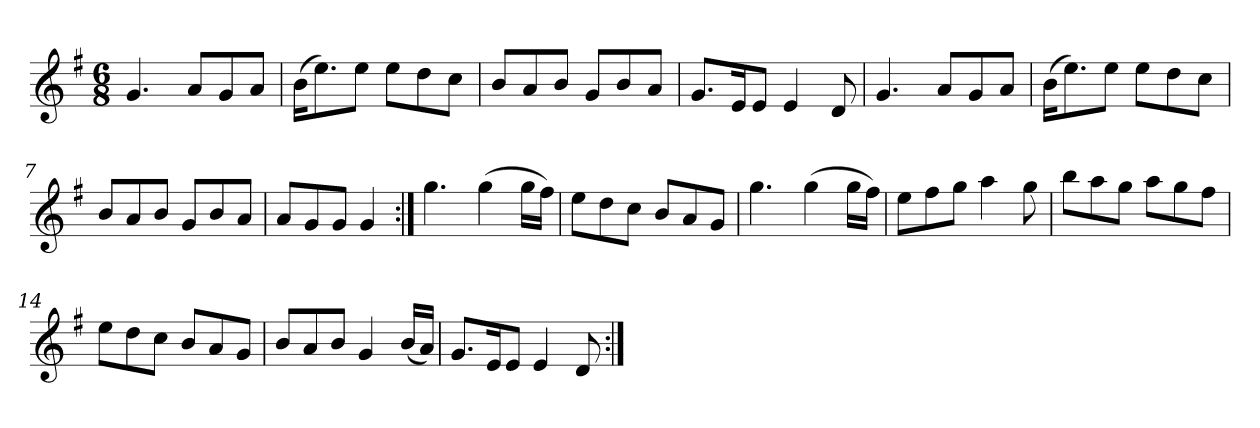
**kern
*part1
*staff1
*clefG2
*k[f#]
*G:
*M6/8
=1
4.g/
8a/L
8g/
8a/J
=2
(>16b\KL
8.ee\)
8ee\J
8ee\L
8dd\
8cc\J
=3
8b/L
8a/
8b/J
8g/L
8b/
8a/J
=4
8.g/L
16e/K
8e/J
4e/
8d/
=5
4.g/
8a/L
8g/
8a/J
=6
(>16b\KL
8.ee\)
8ee\J
8ee\L
8dd\
8cc\J
=7
8b/L
8a/
8b/J
8g/L
8b/
8a/J
=8
8a/L
8g/
8g/J
4g/
!!LO:LB:g=z
=9:|!
4.gg\
(>4gg\
16gg\LL
16ff#\JJ)
=10
8ee\L
8dd\
8cc\J
8b/L
8a/
8g/J
=11
4.gg\
(>4gg\
16gg\LL
16ff#\JJ)
=12
8ee\L
8ff#\
8gg\J
4aa\
8gg\
=13
8bb\L
8aa\
8gg\J
8aa\L
8gg\
8ff#\J
=14
8ee\L
8dd\
8cc\J
8b/L
8a/
8g/J
=15
8b/L
8a/
8b/J
4g/
(<16b/LL
16a/JJ)
!!LO:LB:g=z
=16
8.g/L
16e/K
8e/J
4e/
8d/
=:|!
*-
